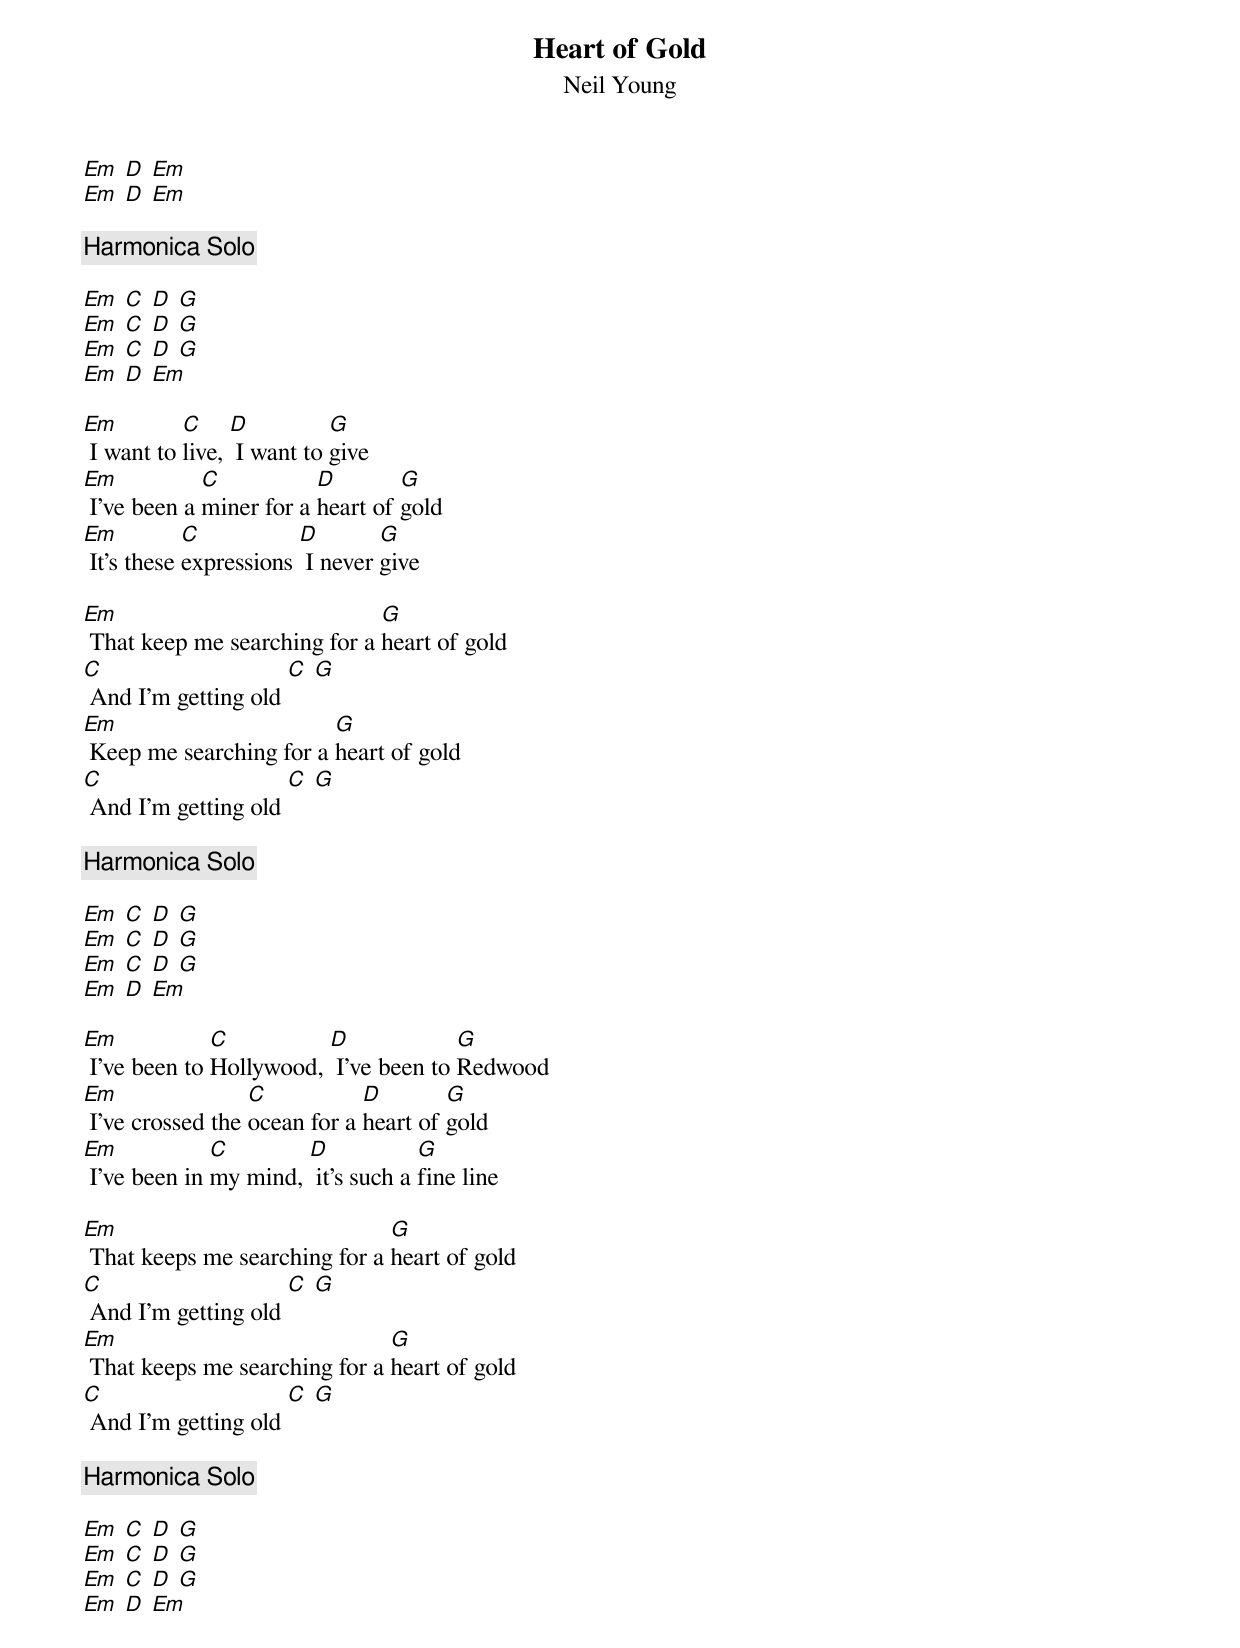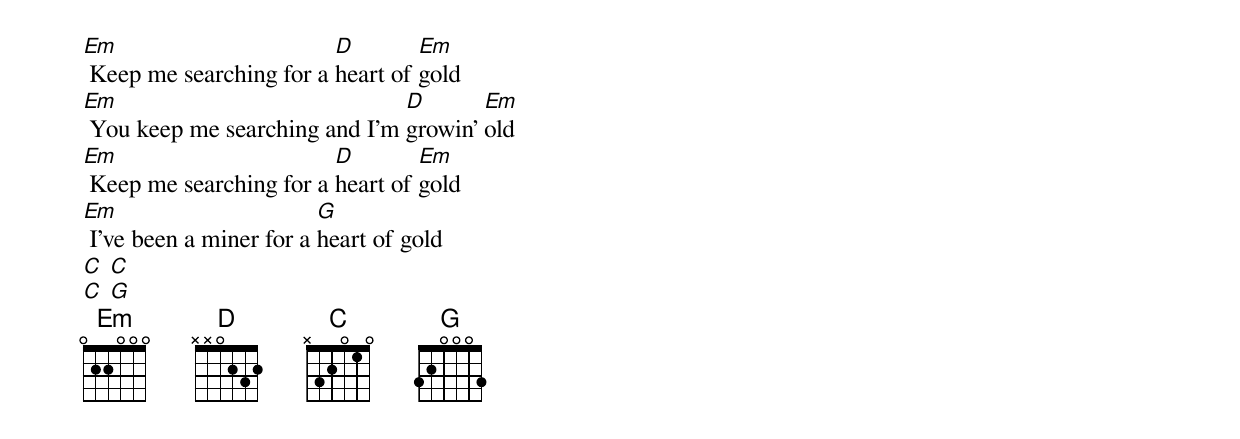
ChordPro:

{title: Heart of Gold}
{subtitle: Neil Young}

[Em] [D] [Em]
[Em] [D] [Em]

{comment: Harmonica Solo}

[Em] [C] [D] [G]
[Em] [C] [D] [G]
[Em] [C] [D] [G]
[Em] [D] [Em]

[Em] I want to [C]live, [D] I want to [G]give
[Em] I've been a [C]miner for a [D]heart of [G]gold
[Em] It's these [C]expressions [D] I never [G]give

[Em] That keep me searching for a [G]heart of gold
[C] And I'm getting old [C] [G]
[Em] Keep me searching for a [G]heart of gold
[C] And I'm getting old [C] [G]

{comment: Harmonica Solo}

[Em] [C] [D] [G]
[Em] [C] [D] [G]
[Em] [C] [D] [G]
[Em] [D] [Em]

[Em] I've been to [C]Hollywood, [D] I've been to [G]Redwood
[Em] I've crossed the [C]ocean for a [D]heart of [G]gold
[Em] I've been in [C]my mind, [D] it's such a [G]fine line

[Em] That keeps me searching for a [G]heart of gold
[C] And I'm getting old [C] [G]
[Em] That keeps me searching for a [G]heart of gold
[C] And I'm getting old [C] [G]

{comment: Harmonica Solo}

[Em] [C] [D] [G]
[Em] [C] [D] [G]
[Em] [C] [D] [G]
[Em] [D] [Em]

[Em] Keep me searching for a [D]heart of [Em]gold
[Em] You keep me searching and I'm [D]growin' [Em]old
[Em] Keep me searching for a [D]heart of [Em]gold
[Em] I've been a miner for a [G]heart of gold
[C] [C]
[C] [G]
